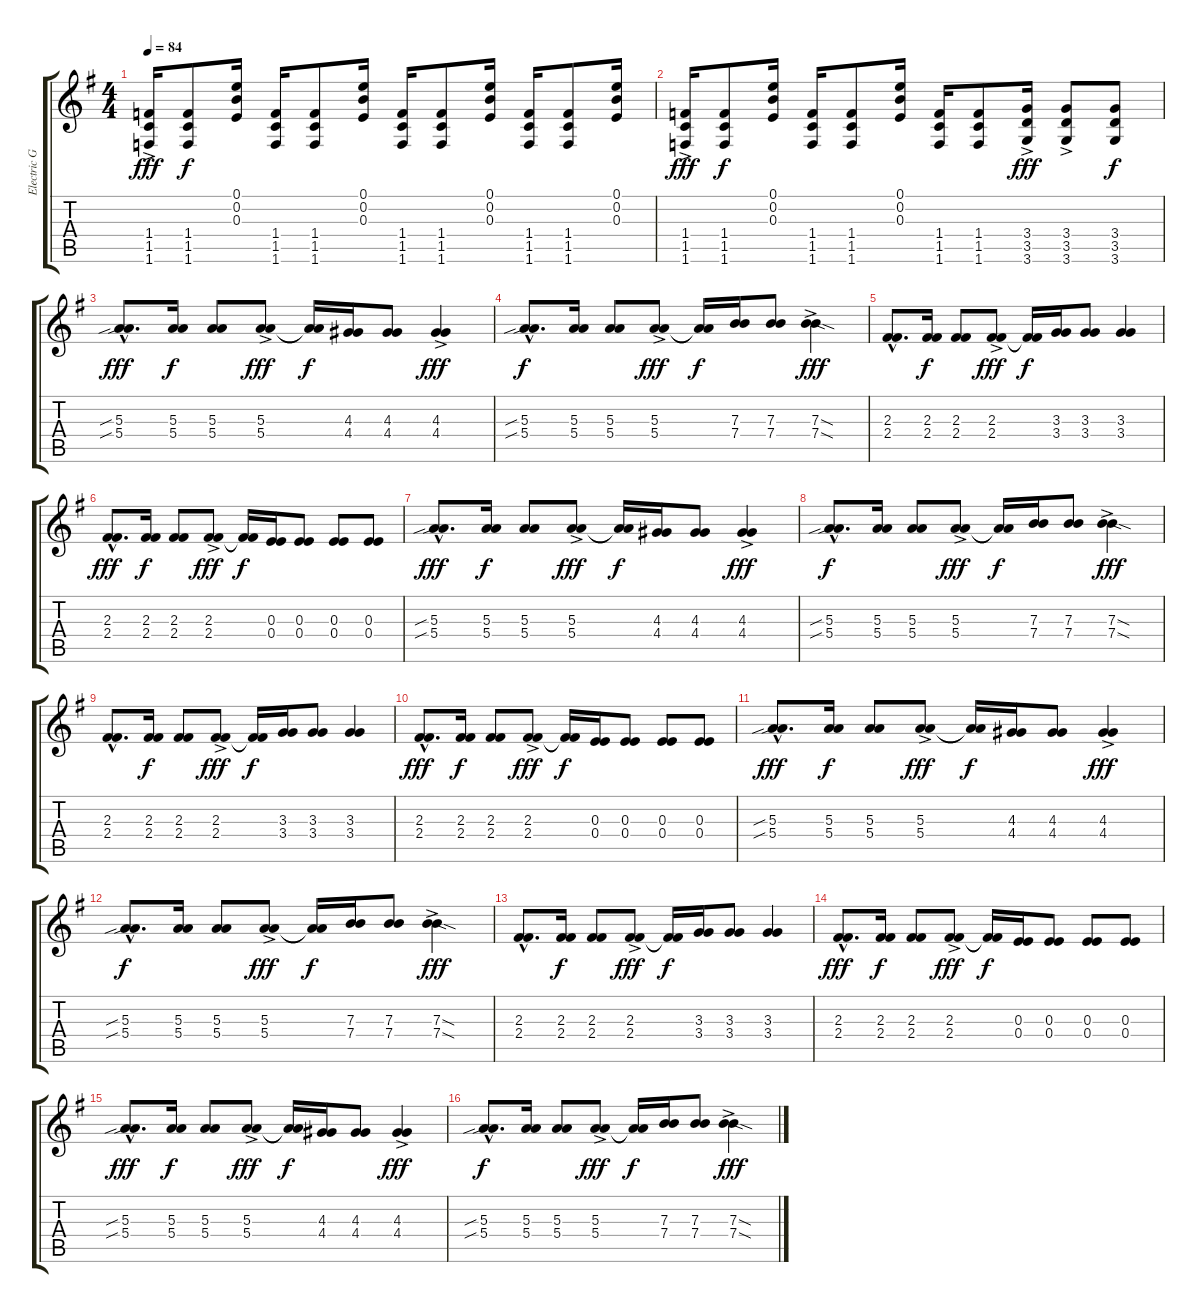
\track ("Electric Guitar 2" "Electric G") {instrument distortionguitar}
\staff {score tabs}
\tuning (E4 B3 E3 E3 B2 E2) {hide}
\ts (4 4)
\tempo 84
\clef g2
\ks g
(1.4{ac} 1.5{ac} 1.6{ac}).16{dy fff} (1.4 1.5 1.6).8{dy f} (0.1 0.2 0.3).16 (1.4 1.5 1.6).16 (1.4 1.5 1.6).8 (0.1 0.2 0.3).16 (1.4 1.5 1.6).16 (1.4 1.5 1.6).8 (0.1 0.2 0.3).16 (1.4 1.5 1.6).16 (1.4 1.5 1.6).8 (0.1 0.2 0.3).16 |
(1.4{ac} 1.5{ac} 1.6{ac}).16{dy fff} (1.4 1.5 1.6).8{dy f} (0.1 0.2 0.3).16 (1.4 1.5 1.6).16 (1.4 1.5 1.6).8 (0.1 0.2 0.3).16 (1.4 1.5 1.6).16 (1.4 1.5 1.6).8 (3.4{ac} 3.5{ac} 3.6{ac}).16{dy fff} (3.4{ac} 3.5{ac} 3.6{ac}).8 (3.4 3.5 3.6).8{dy f} |
(5.3{sib hac} 5.4{sib hac}).8{d dy fff} (5.3 5.4).16{dy f} (5.3 5.4).8 (5.3{ac} 5.4{ac}).8{dy fff} (5.3{t} 5.4{t}).16{dy f} (4.3 4.4).16 (4.3 4.4).8 (4.3{ac} 4.4).4{dy fff} |
(5.3{sib hac} 5.4{sib hac}).8{d dy f} (5.3 5.4).16 (5.3 5.4).8 (5.3{ac} 5.4{ac}).8{dy fff} (5.3{t} 5.4{t}).16{dy f} (7.3 7.4).16 (7.3 7.4).8 (7.3{sod ac} 7.4{sod ac}).4{dy fff} |
(2.3{hac} 2.4{hac}).8{d} (2.3 2.4).16{dy f} (2.3 2.4).8 (2.3{ac} 2.4{ac}).8{dy fff} (2.3{t} 2.4{t}).16{dy f} (3.3 3.4).16 (3.3 3.4).8 (3.3 3.4).4 |
(2.3{hac} 2.4{hac}).8{d dy fff} (2.3 2.4).16{dy f} (2.3 2.4).8 (2.3{ac} 2.4{ac}).8{dy fff} (2.3{t} 2.4{t}).16{dy f} (0.3 0.4).16 (0.3 0.4).8 (0.3 0.4).8 (0.3 0.4).8 |
(5.3{sib hac} 5.4{sib hac}).8{d dy fff} (5.3 5.4).16{dy f} (5.3 5.4).8 (5.3{ac} 5.4{ac}).8{dy fff} (5.3{t} 5.4{t}).16{dy f} (4.3 4.4).16 (4.3 4.4).8 (4.3{ac} 4.4).4{dy fff} |
(5.3{sib hac} 5.4{sib hac}).8{d dy f} (5.3 5.4).16 (5.3 5.4).8 (5.3{ac} 5.4{ac}).8{dy fff} (5.3{t} 5.4{t}).16{dy f} (7.3 7.4).16 (7.3 7.4).8 (7.3{sod ac} 7.4{sod ac}).4{dy fff} |
(2.3{hac} 2.4{hac}).8{d} (2.3 2.4).16{dy f} (2.3 2.4).8 (2.3{ac} 2.4{ac}).8{dy fff} (2.3{t} 2.4{t}).16{dy f} (3.3 3.4).16 (3.3 3.4).8 (3.3 3.4).4 |
(2.3{hac} 2.4{hac}).8{d dy fff} (2.3 2.4).16{dy f} (2.3 2.4).8 (2.3{ac} 2.4{ac}).8{dy fff} (2.3{t} 2.4{t}).16{dy f} (0.3 0.4).16 (0.3 0.4).8 (0.3 0.4).8 (0.3 0.4).8 |
(5.3{sib hac} 5.4{sib hac}).8{d dy fff} (5.3 5.4).16{dy f} (5.3 5.4).8 (5.3{ac} 5.4{ac}).8{dy fff} (5.3{t} 5.4{t}).16{dy f} (4.3 4.4).16 (4.3 4.4).8 (4.3{ac} 4.4).4{dy fff} |
(5.3{sib hac} 5.4{sib hac}).8{d dy f} (5.3 5.4).16 (5.3 5.4).8 (5.3{ac} 5.4{ac}).8{dy fff} (5.3{t} 5.4{t}).16{dy f} (7.3 7.4).16 (7.3 7.4).8 (7.3{sod ac} 7.4{sod ac}).4{dy fff} |
(2.3{hac} 2.4{hac}).8{d} (2.3 2.4).16{dy f} (2.3 2.4).8 (2.3{ac} 2.4{ac}).8{dy fff} (2.3{t} 2.4{t}).16{dy f} (3.3 3.4).16 (3.3 3.4).8 (3.3 3.4).4 |
(2.3{hac} 2.4{hac}).8{d dy fff} (2.3 2.4).16{dy f} (2.3 2.4).8 (2.3{ac} 2.4{ac}).8{dy fff} (2.3{t} 2.4{t}).16{dy f} (0.3 0.4).16 (0.3 0.4).8 (0.3 0.4).8 (0.3 0.4).8 |
(5.3{sib hac} 5.4{sib hac}).8{d dy fff} (5.3 5.4).16{dy f} (5.3 5.4).8 (5.3{ac} 5.4{ac}).8{dy fff} (5.3{t} 5.4{t}).16{dy f} (4.3 4.4).16 (4.3 4.4).8 (4.3{ac} 4.4).4{dy fff} |
(5.3{sib hac} 5.4{sib hac}).8{d dy f} (5.3 5.4).16 (5.3 5.4).8 (5.3{ac} 5.4{ac}).8{dy fff} (5.3{t} 5.4{t}).16{dy f} (7.3 7.4).16 (7.3 7.4).8 (7.3{sod ac} 7.4{sod ac}).4{dy fff}
